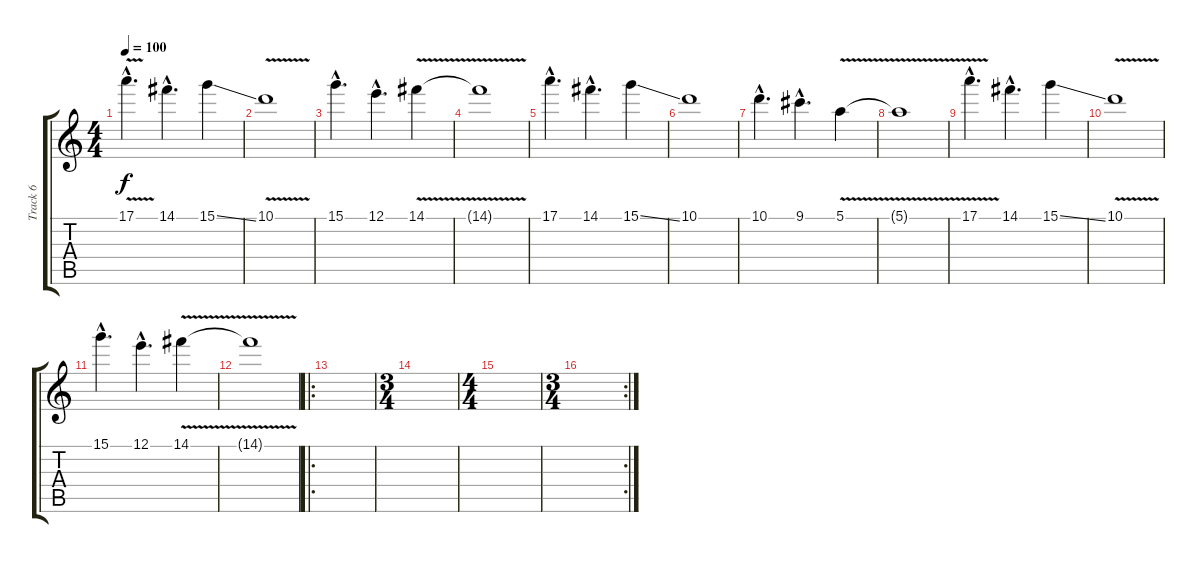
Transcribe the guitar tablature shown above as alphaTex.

\track ("Track 6" "Track 6") {instrument acousticguitarnylon}
\staff {score tabs}
\tuning (E4 B3 G3 D3 A2 E2) {hide}
\ts (4 4)
\tempo 100
\clef g2
\ks c
17.1{v hac}.4{d dy f instrument overdrivenguitar} 14.1{hac}.4{d} 15.1{ss}.4 |
10.1{v}.1 |
15.1{hac}.4{d} 12.1{hac}.4{d} 14.1{v}.4 |
14.1{t}.1 |
17.1{hac}.4{d} 14.1{hac}.4{d} 15.1{ss}.4 |
10.1.1 |
10.1{hac}.4{d} 9.1{hac}.4{d} 5.1{v}.4 |
5.1{t}.1 |
17.1{v hac}.4{d} 14.1{hac}.4{d} 15.1{ss}.4 |
10.1{v}.1 |
15.1{hac}.4{d} 12.1{hac}.4{d} 14.1{v}.4 |
14.1{t}.1 |
\ro
|
\ts (3 4)
|
\ts (4 4)
|
\rc 2
\ts (3 4)
